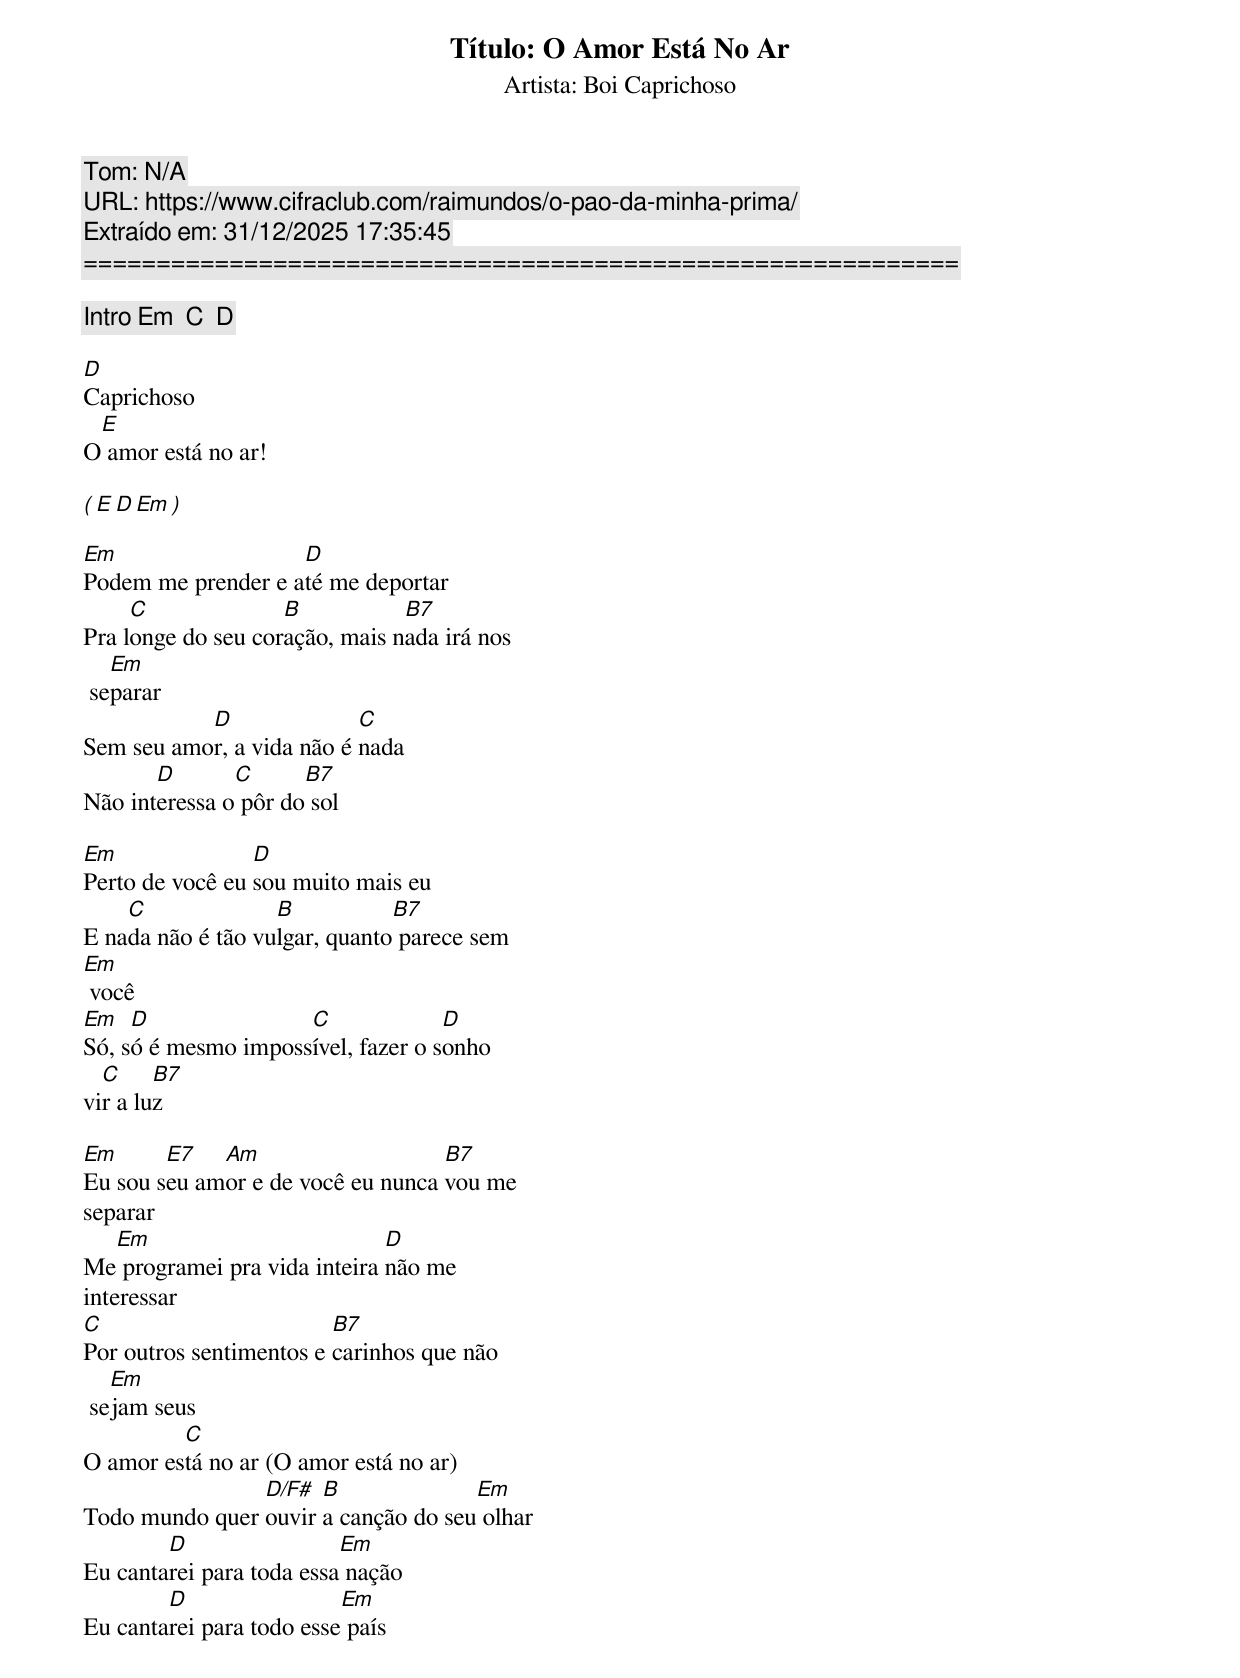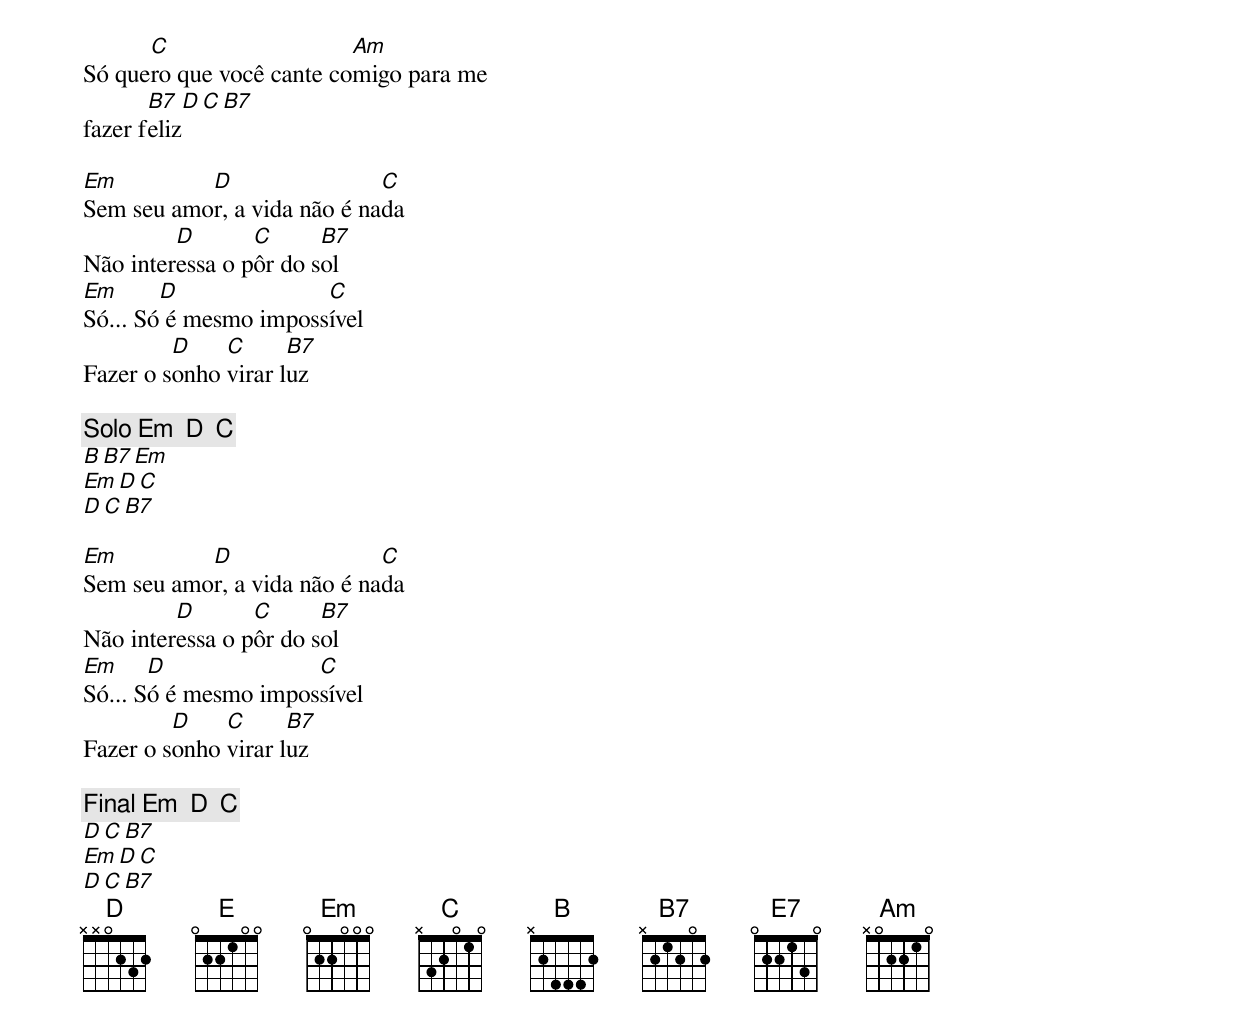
Título: O Amor Está No Ar
Artista: Boi Caprichoso
Tom: N/A
URL: https://www.cifraclub.com/raimundos/o-pao-da-minha-prima/
Extraído em: 31/12/2025 17:35:45
============================================================

[Intro] Em  C  D

D
Caprichoso
 E
O amor está no ar!

( E  D  Em )

Em                  D
Podem me prender e até me deportar
     C              B           B7
Pra longe do seu coração, mais nada irá nos
   Em
 separar
           D               C
Sem seu amor, a vida não é nada
       D       C      B7
Não interessa o pôr do sol

Em               D
Perto de você eu sou muito mais eu
    C              B           B7
E nada não é tão vulgar, quanto parece sem
Em
 você
Em   D               C              D
Só, só é mesmo impossível, fazer o sonho
  C     B7
vir a luz

Em      E7   Am                    B7
Eu sou seu amor e de você eu nunca vou me
separar
  Em                          D
Me programei pra vida inteira não me
interessar
C                        B7
Por outros sentimentos e carinhos que não
   Em
 sejam seus
         C
O amor está no ar (O amor está no ar)
                D/F#  B              Em
Todo mundo quer ouvir a canção do seu olhar
        D                 Em
Eu cantarei para toda essa nação
        D                 Em
Eu cantarei para todo esse país
      C                   Am
Só quero que você cante comigo para me
       B7   D  C  B7
fazer feliz

Em         D                 C
Sem seu amor, a vida não é nada
         D       C      B7
Não interessa o pôr do sol
Em      D              C
Só... Só é mesmo impossível
         D    C      B7
Fazer o sonho virar luz

[Solo] Em  D  C
       B  B7  Em
       Em  D  C
       D  C  B7

Em         D                 C
Sem seu amor, a vida não é nada
         D       C      B7
Não interessa o pôr do sol
Em     D              C
Só... Só é mesmo impossível
         D    C      B7
Fazer o sonho virar luz

[Final] Em  D  C
        D  C  B7
        Em  D  C
        D  C  B7
